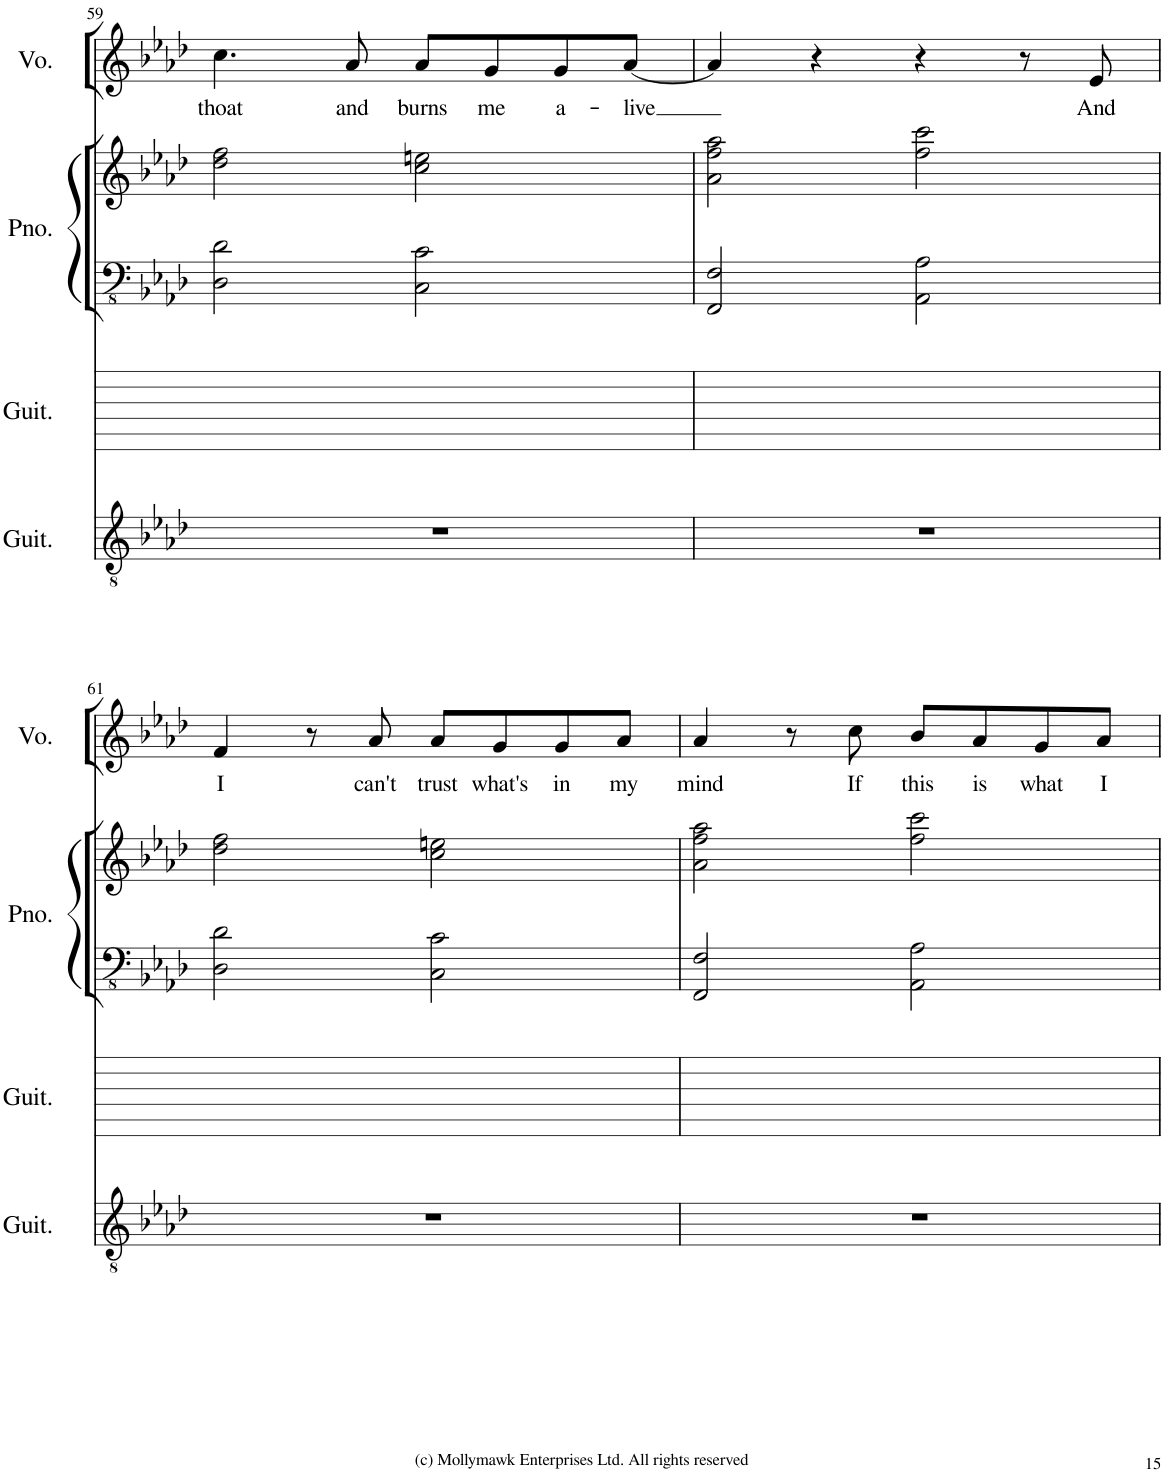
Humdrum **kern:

**kern	**kern	**kern	**kern	**kern	**text
*part4	*part3	*part2	*part2	*part1	*part1
*staff5	*staff4	*staff3	*staff2	*staff1	*staff1
*I"Acoustic Guitar	*I"Acoustic Guitar	*I"Piano	*	*I"Voice	*
*I'Guit.	*I'Guit.	*I'Pno.	*	*I'Vo.	*
!!LO:PB:g=z
*clefGv2	*	*clefFv4	*clefG2	*clefG2	*
*k[b-e-a-d-]	*k[b-e-a-d-]	*k[b-e-a-d-]	*k[b-e-a-d-]	*k[b-e-a-d-]	*
*M4/4	*M4/4	*M4/4	*M4/4	*M4/4	*
=59	=59	=59	=59	=59	=59
!	!	!	!	!	!LO:LY:b
1r	1r	2DD-\ 2D-\	2dd-\ 2ff\	4.cc\	thoat
!	!	!	!	!	!LO:LY:b
.	.	.	.	8a-/	and
!	!	!	!	!	!LO:LY:b
.	.	2CC\ 2C\	2cc\ 2een\	8a-/L	burns
!	!	!	!	!	!LO:LY:b
.	.	.	.	8g/	me
!	!	!	!	!	!LO:LY:b
.	.	.	.	8g/	a-
!	!	!	!	!	!LO:LY:b
.	.	.	.	[8a-/J	-live
=60	=60	=60	=60	=60	=60
1r	1r	2FFF/ 2FF/	2a-\ 2ff\ 2aa-\	4a-/]	.
.	.	.	.	4r	.
.	.	2AAA-\ 2AA-\	2ff\ 2ccc\	4r	.
.	.	.	.	8r	.
!	!	!	!	!	!LO:LY:b
.	.	.	.	8e-/	And
!!LO:LB:g=z
=61	=61	=61	=61	=61	=61
!	!	!	!	!	!LO:LY:b
1r	1r	2DD-\ 2D-\	2dd-\ 2ff\	4f/	I
.	.	.	.	8r	.
!	!	!	!	!	!LO:LY:b
.	.	.	.	8a-/	can't
!	!	!	!	!	!LO:LY:b
.	.	2CC\ 2C\	2cc\ 2een\	8a-/L	trust
!	!	!	!	!	!LO:LY:b
.	.	.	.	8g/	what's
!	!	!	!	!	!LO:LY:b
.	.	.	.	8g/	in
!	!	!	!	!	!LO:LY:b
.	.	.	.	8a-/J	my
=62	=62	=62	=62	=62	=62
!	!	!	!	!	!LO:LY:b
1r	1r	2FFF/ 2FF/	2a-\ 2ff\ 2aa-\	4a-/	mind
.	.	.	.	8r	.
!	!	!	!	!	!LO:LY:b
.	.	.	.	8cc\	If
!	!	!	!	!	!LO:LY:b
.	.	2AAA-\ 2AA-\	2ff\ 2ccc\	8b-/L	this
!	!	!	!	!	!LO:LY:b
.	.	.	.	8a-/	is
!	!	!	!	!	!LO:LY:b
.	.	.	.	8g/	what
!	!	!	!	!	!LO:LY:b
.	.	.	.	8a-/J	I
=	=	=	=	=	=
*-	*-	*-	*-	*-	*-
